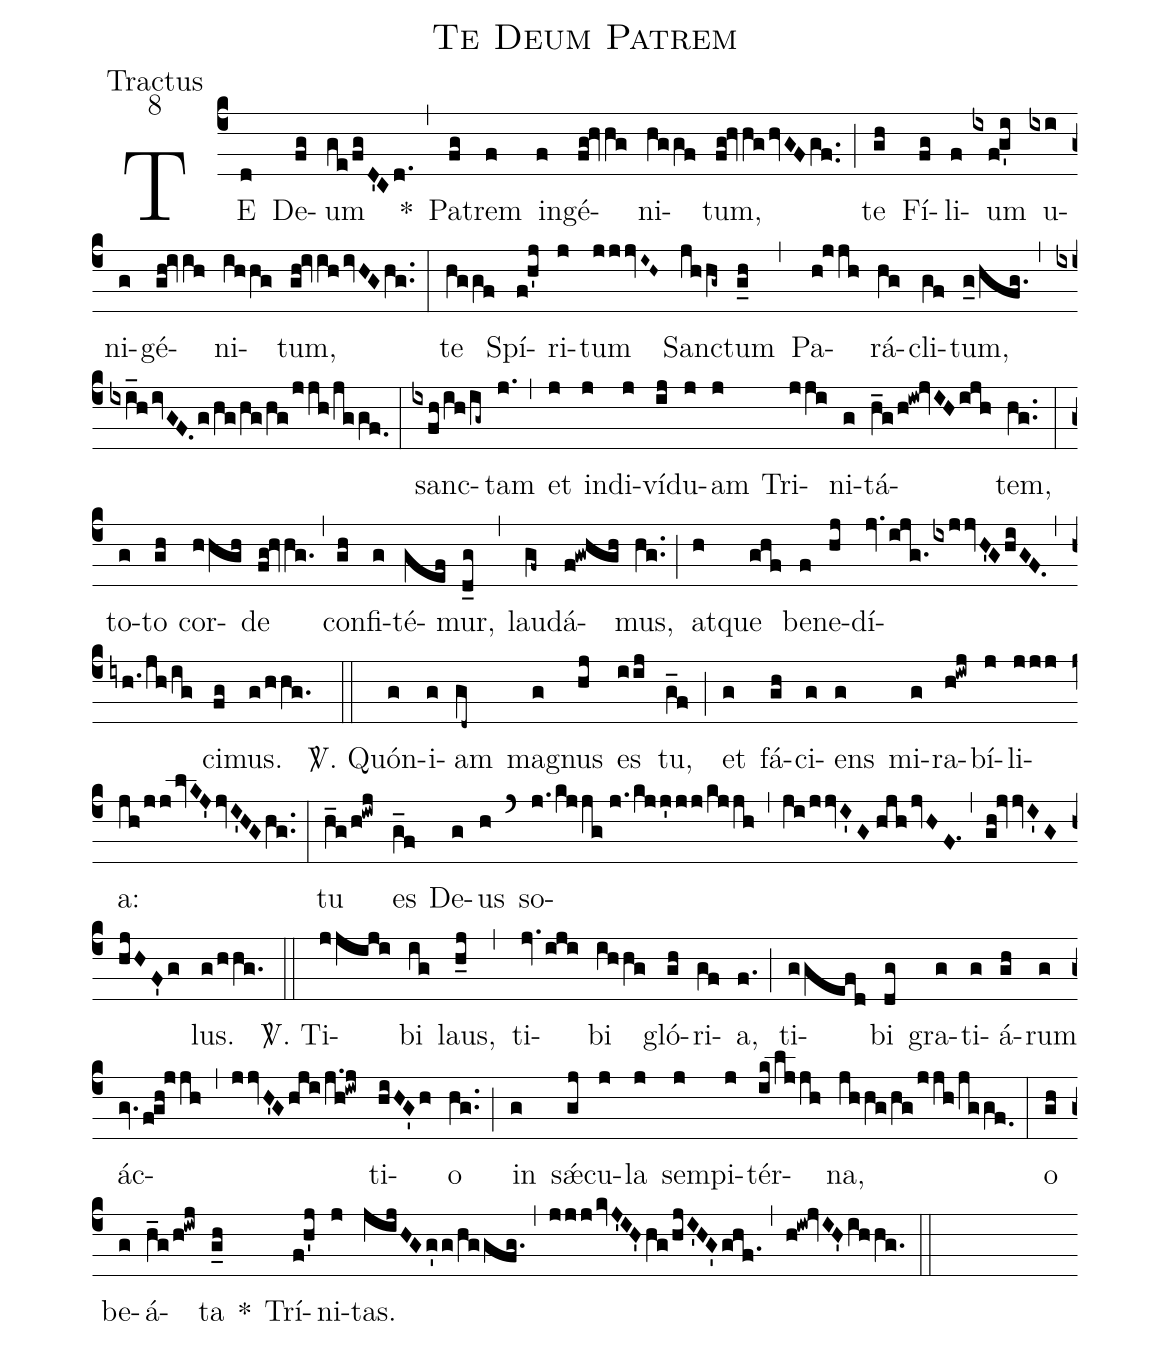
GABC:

name:Te Deum Patrem;
office-part:Tractus;
mode:8;
%%
(c4) TE(d) De(fg)um(ge/fgD'Cd.) *(,) Pa(fg)trem(f) in(f)gé(fg!hvhg)ni(hggf)tum,(fg!hvhghvGFgf..) (;) te(gh) Fí(fg)li(f)um(ixfg'i) u(ixi)ni(g)gé(gh!ivih)ni(ihhg)tum,(gh!ivihivHGhg..) (:)
te(hggf) Spí(f!h'j)ri(j)tum(jjjvI~H~) Sanc(jhhg~)tum(g_h) (,) Pa(h!jjh)rá(hg)cli(gf)tum,(g_0/hfg.) (,) (ixi_hivGF.g/hg/hg/hg/jjh/jggf.0) (:)
sanc(ixfh/ih/ig~)tam(j.) (,) et(j) in(j)di(j)ví(ij)du(j)am(j) Tri(jji)ni(g)tá(h_g/h!iw!jvIHijh)tem,(hg..) (:)
to(g)to(gh) cor(hhgh)de(fg!hvhg.) (,) con(gh)fi(g)té(gef)mur,(d_g) (,) lau(gf~)dá(f!gwhgh)mus,(hg..) (;) at(h)que(ghf) be(f)ne(hj)dí(jv.ijg.ixjjvH'GhiGF.)(,)(iyh./!jh/!ig)ci(fg)mus.(g/hhg.) (::)
<sp>V/</sp>. Quón(g)i(g)am(gd~) ma(g)gnus(hj) es(iij) tu,(g_f) (;) et(g) fá(gh)ci(g)ens(g) mi(g)ra(h!iwj)bí(j)li(jjj)a:(jh/jjlvKJ'jvI'HGhg..) (:)
tu(h_g/h!iwj) es(g_f) De(g)us(h) (`) so(j./kjjg//j./kjj'jj/kjjh)(,)(ji/jjvI'G//hjhjvHF.1)(,)(gh!jvvI'G//hjHF'g)lus.(g/hhg.) (::)
<sp>V/</sp>. Ti(jjiji)bi(ig) laus,(h_j) (,) ti(jv.iji)bi(ihhg) gló(gh)ri(gf)a,(f.) (;) ti(ggefd)bi(dg) gra(g)ti(g)á(gh)rum(g) ác(gv.fgh!jjh)(,)(jjvH'Ghji/j.h!iwj)ti(hiHG'h)o(hg..) (;) in(g) sǽ(gj)cu(j)la(j) sem(j)pi(j)tér(ik/ljjh)na,(jhhg/hg/jjh/jggf.0) (:)
o(gh) be(g)á(h_g/h!iwj)ta(g_h) *() Trí(f!h'j)ni(j)tas.(jijHGg'g/hggfg.) (,) (jjjkvJ'IH'hg/hjI'HG'ghf.1) (,) (h!iw!jvIH'ihhg.) (::)
